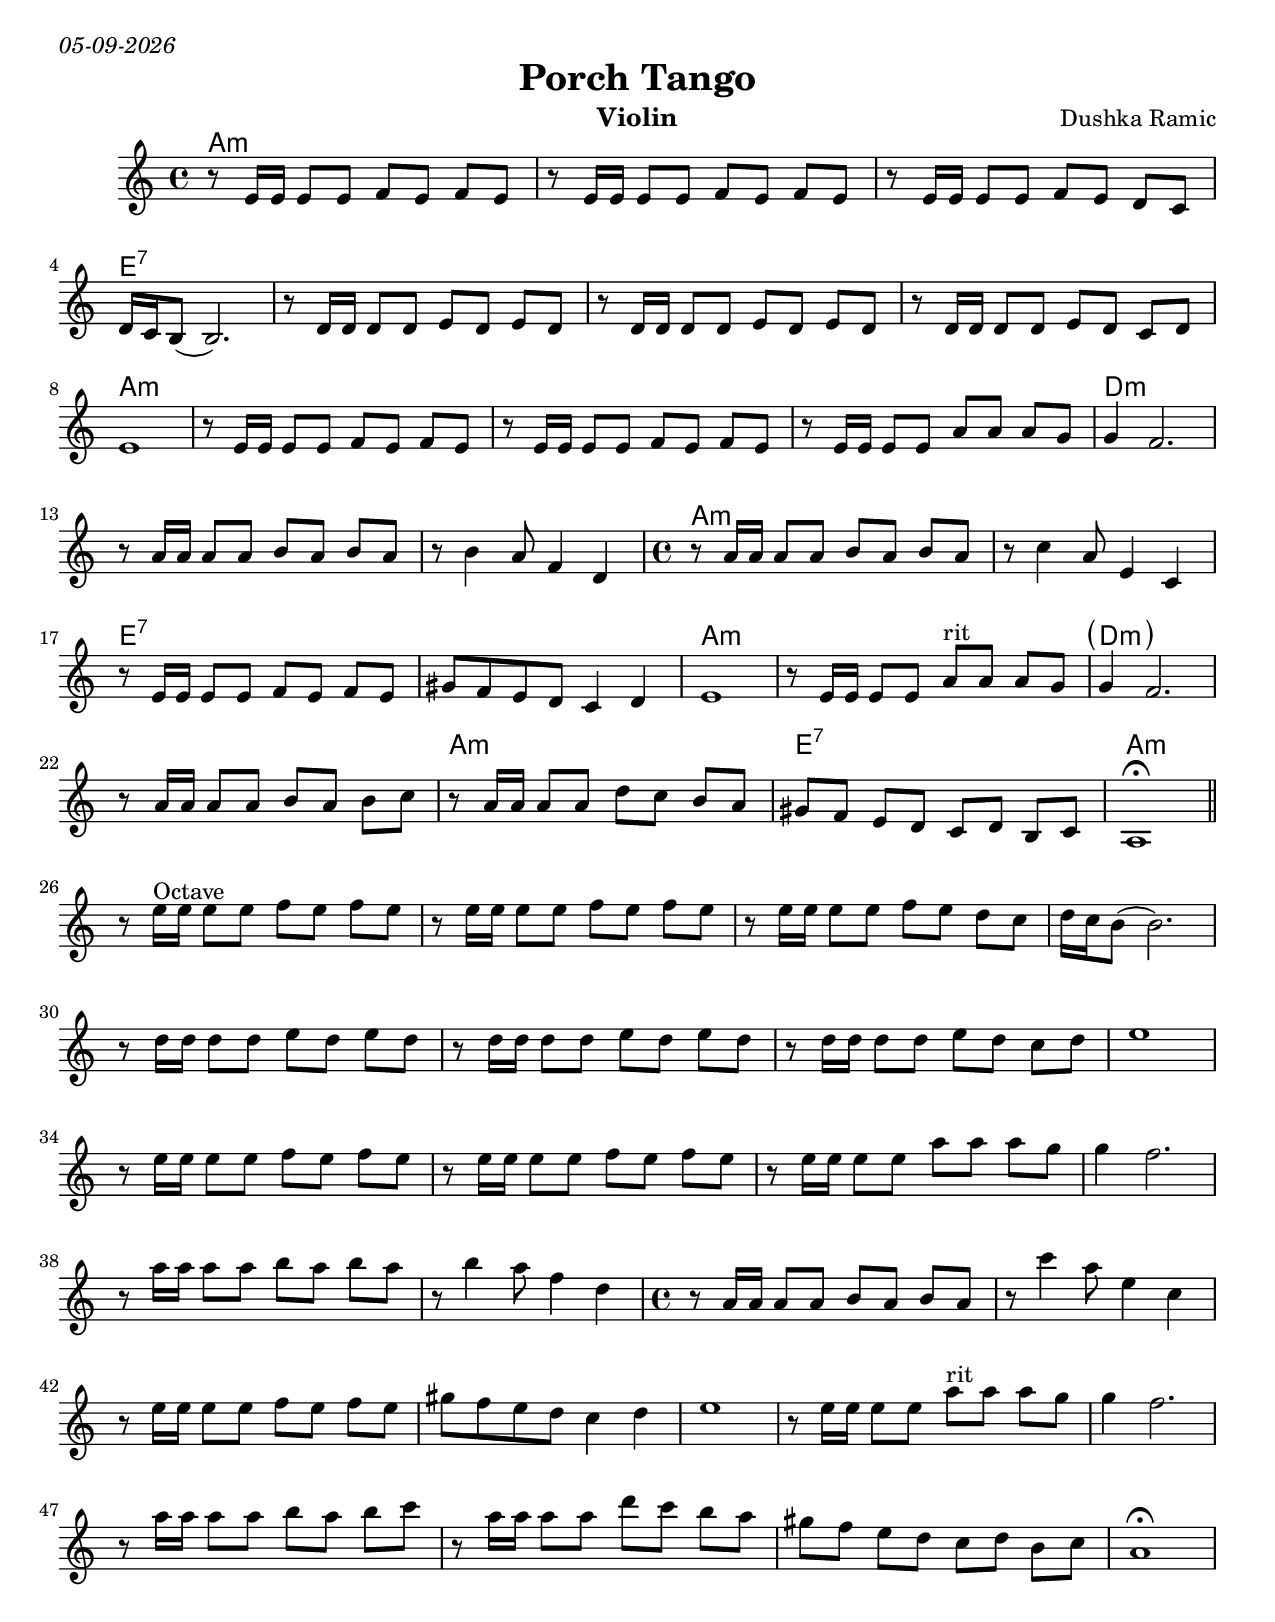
\version "2.18.0"
\include "english.ly"
\paper{
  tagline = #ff
  print-all-headers = ##t
  #(set-paper-size "letter")
}
date = #(strftime "%d-%m-%Y" (localtime (current-time)))

\markup{ \italic{ \date }  }

%\markup{ Got something to say? }

global = {
  \clef treble
  \key a \minor
  \time 4/4
  \set Score.markFormatter = #format-mark-box-alphabet
}

%#################################### Melody ########################
%melody =  \transpose c d \relative c' {  %transpose for clarinet
first =  { r8 e16 e e8 e f e f [e]| }
first_b =  { r8    e''16 ^ Octave e e8 e f e f [e]| }   % for octve part
second = { r8 d16 d d8 d e d e [d]  }
third =  { r8 a16 a a8 a b a b [a]  }

melody = \relative c' {
  \global
  %\partial 16*3 a16 d f   %lead in notes
  \first
  \first
  r8 e16 e e8 e f e d [c]|
  d16 c b8 (b2.)|
  \second
  \second
  r8 d16 d d8 d e d c [d]|
  e1
  \first
  \first
  r8 e16 e e8 e a a a [g]
  g4 f2.|

  \third
  %\time 3/4
  r8 b4 a8 f4 d|
  \time 4/4
  \transpose c c'\third
  %\time 3/4
  r8 c'4 a8 e4 c|
  %\time 4/4
  \first
  gs8 f e d c4 d
  e1
  r8 e16 e e8 e a^rit a  a [g]|
  g4 f2.|
  %\time 3/4
  r8 a16 a  a8 a b a b [c]
  r8 a16 a a8 a d c b [a]|
  %\time 4/4
  gs8 [f] e [d] c [d] b [c]
  a1 \fermata  \bar"||"


%****************** 8 va ***********************

 \first_b
  \first
  r8 e16 e e8 e f e d [c]|
  d16 c b8 (b2.)|
  \second
  \second
  r8 d16 d d8 d e d c [d]|
  e1
  \first
  \first
  r8 e16 e e8 e a a a [g]
  g4 f2.|

  \third
  %\time 3/4
  r8 b4 a8 f4 d|
  \time 4/4
  \transpose c c'\third
  %\time 3/4
  r8 c'4 a8 e4 c|
  %\time 4/4
  \first
  gs8 f e d c4 d
  e1
  r8 e16 e e8 e a^rit a  a [g]|
  g4 f2.|
  %\time 3/4
  r8 a16 a  a8 a b a b [c]
  r8 a16 a a8 a d c b [a]|
  %\time 4/4
  gs8 [f] e [d] c [d] b [c]
  a1 \fermata

}

%################################# Lyrics #####################
%\addlyrics{ \set stanza = #"1. " }
%################################# Chords #######################
harmonies = \chordmode {
  a1*3:m
  e1*4:7
  a1*4:m
  d4*12:m
  a4*8:m
  e1*2:7
  a1*2:m
  \parenthesize d4*8:m
  a4*4:m
  e1:7
  a1:m
}

\score {
  % transpose score below
  %\transpose c d
  <<
    \new ChordNames {
      \set chordChanges = ##f
      \harmonies
    }
    \new Staff  \melody
    %\new Staff \transpose c c'\melody

  >>
  \header{
    title= "Porch Tango"
    subtitle=""
    composer= "Dushka Ramic"
    instrument = "Violin"
    arranger= ""
  }
  \midi{\tempo 4 = 120}
  \layout{indent = 1.0\cm}
}
